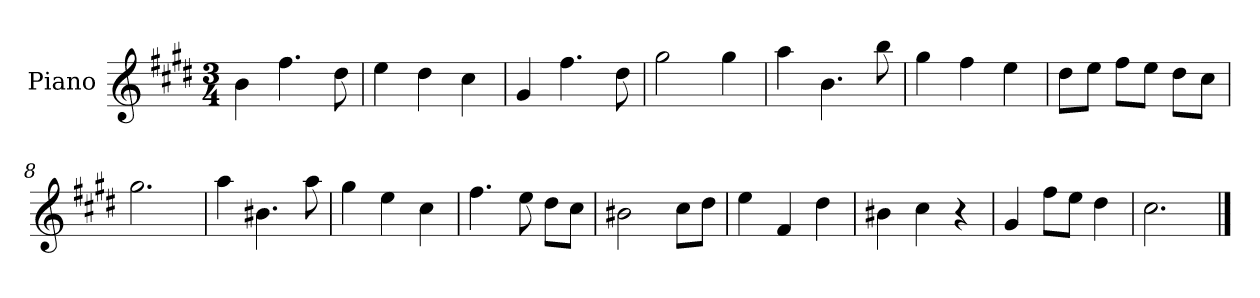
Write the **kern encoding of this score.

**kern
*part1
*staff1
*I"Piano
*I'Pno
*clefG2
*k[f#c#g#d#]
*M3/4
=1
4b\
4.ff#\
8dd#\
=2
4ee\
4dd#\
4cc#\
=3
4g#/
4.ff#\
8dd#\
=4
2gg#\
4gg#\
=5
4aa\
4.b\
8bb\
=6
4gg#\
4ff#\
4ee\
=7
8dd#\L
8ee\J
8ff#\L
8ee\J
8dd#\L
8cc#\J
=8
2.gg#\
=9
4aa\
4.b#X\
8aa\
=10
4gg#\
4ee\
4cc#\
=11
4.ff#\
8ee\
8dd#\L
8cc#\J
=12
2b#X\
8cc#\L
8dd#\J
=13
4ee\
4f#/
4dd#\
=14
4b#X\
4cc#\
4r
=15
4g#/
8ff#\L
8ee\J
4dd#\
=16
2.cc#\
==
*-
